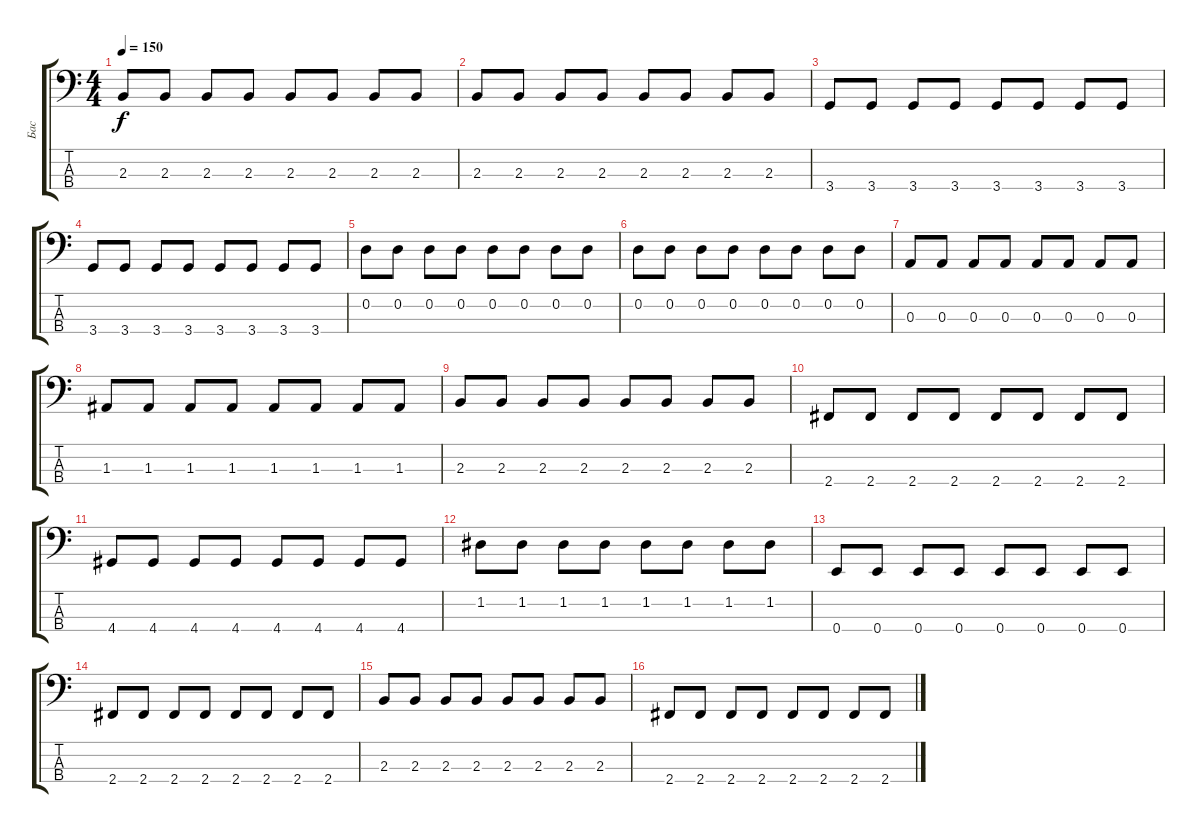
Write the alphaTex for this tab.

\track ("Бас" "Бас") {instrument electricbasspick}
\staff {score tabs}
\tuning (G2 D2 A1 E1) {hide}
\ts (4 4)
\tempo 150
\clef f4
\ks c
2.3.8{dy f} 2.3.8 2.3.8 2.3.8 2.3.8 2.3.8 2.3.8 2.3.8 |
2.3.8 2.3.8 2.3.8 2.3.8 2.3.8 2.3.8 2.3.8 2.3.8 |
3.4.8 3.4.8 3.4.8 3.4.8 3.4.8 3.4.8 3.4.8 3.4.8 |
3.4.8 3.4.8 3.4.8 3.4.8 3.4.8 3.4.8 3.4.8 3.4.8 |
0.2.8 0.2.8 0.2.8 0.2.8 0.2.8 0.2.8 0.2.8 0.2.8 |
0.2.8 0.2.8 0.2.8 0.2.8 0.2.8 0.2.8 0.2.8 0.2.8 |
0.3.8 0.3.8 0.3.8 0.3.8 0.3.8 0.3.8 0.3.8 0.3.8 |
1.3.8 1.3.8 1.3.8 1.3.8 1.3.8 1.3.8 1.3.8 1.3.8 |
2.3.8 2.3.8 2.3.8 2.3.8 2.3.8 2.3.8 2.3.8 2.3.8 |
2.4.8 2.4.8 2.4.8 2.4.8 2.4.8 2.4.8 2.4.8 2.4.8 |
4.4.8 4.4.8 4.4.8 4.4.8 4.4.8 4.4.8 4.4.8 4.4.8 |
1.2.8 1.2.8 1.2.8 1.2.8 1.2.8 1.2.8 1.2.8 1.2.8 |
0.4.8 0.4.8 0.4.8 0.4.8 0.4.8 0.4.8 0.4.8 0.4.8 |
2.4.8 2.4.8 2.4.8 2.4.8 2.4.8 2.4.8 2.4.8 2.4.8 |
2.3.8 2.3.8 2.3.8 2.3.8 2.3.8 2.3.8 2.3.8 2.3.8 |
2.4.8 2.4.8 2.4.8 2.4.8 2.4.8 2.4.8 2.4.8 2.4.8
